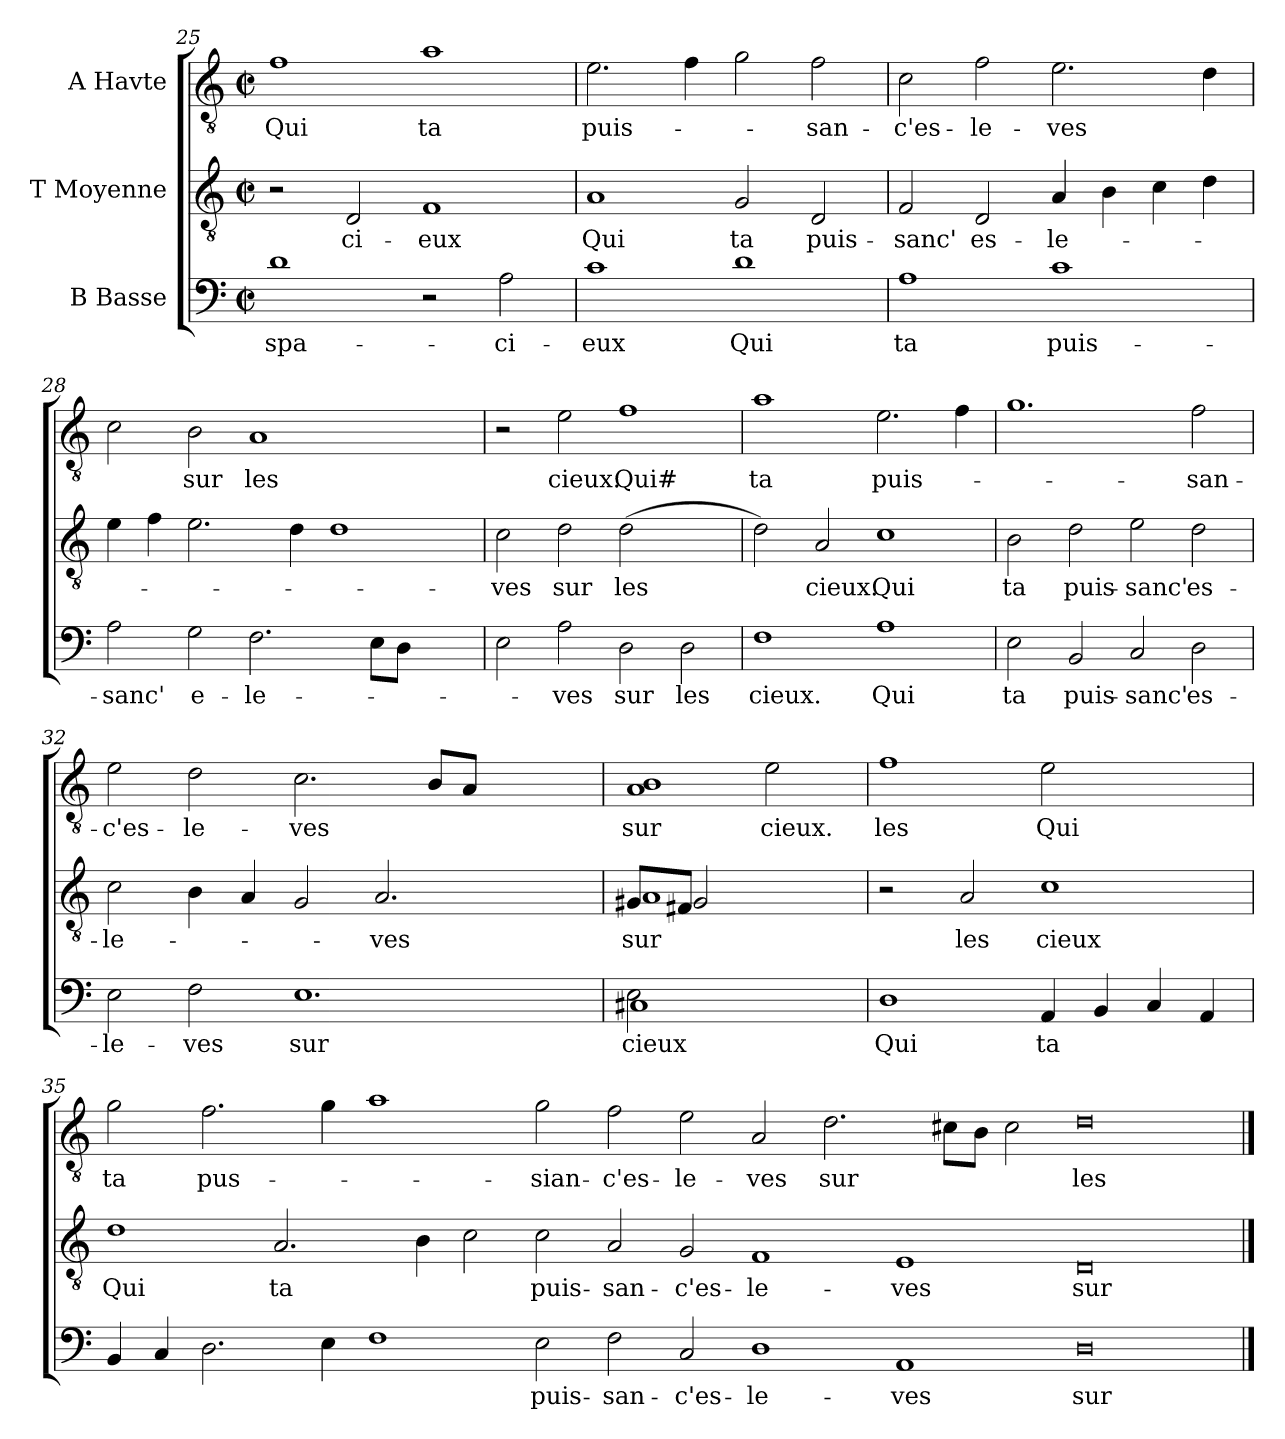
**kern	**text	**kern	**text	**kern	**text
*part3	*part3	*part2	*part2	*part1	*part1
*staff3	*staff3	*staff2	*staff2	*staff1	*staff1
*I"B Basse	*	*I"T Moyenne	*	*I"A Havte	*
*clefF4	*	*clefGv2	*	*clefGv2	*
*k[]	*	*k[]	*	*k[]	*
*C:	*	*C:	*	*C:	*
*M2/2	*	*M2/2	*	*M2/2	*
*met(c|)	*	*met(c|)	*	*met(c|)	*
=25	=25	=25	=25	=25	=25
!	!LO:LY:b	!	!	!	!LO:LY:b
1d	spa-	2r	.	1f	Qui
!	!	!	!LO:LY:b	!	!
.	.	2D/	ci-	.	.
!	!	!	!LO:LY:b	!	!LO:LY:b
2r	.	1F	-eux	1a	ta
!	!LO:LY:b	!	!	!	!
2A\	-ci-	.	.	.	.
=26	=26	=26	=26	=26	=26
!	!LO:LY:b	!	!LO:LY:b	!	!LO:LY:b
1c	-eux	1A	Qui	2.e\	puis-
.	.	.	.	4f\	.
!	!LO:LY:b	!	!LO:LY:b	!	!
1d	Qui	2G/	ta	2g\	.
!	!	!	!LO:LY:b	!	!LO:LY:b
.	.	2D/	puis-	2f\	-san-
=27	=27	=27	=27	=27	=27
!	!LO:LY:b	!	!LO:LY:b	!	!LO:LY:b
1A	ta	2F/	-sanc'	2c\	-c'es-
!	!	!	!LO:LY:b	!	!LO:LY:b
.	.	2D/	es-	2f\	-le-
!	!LO:LY:b	!	!LO:LY:b	!	!LO:LY:b
1c	puis-	4A/	-le-	2.e\	-ves
.	.	4B\	.	.	.
.	.	4c\	.	.	.
.	.	4d\	.	4d\	.
=28	=28	=28	=28	=28	=28
!	!LO:LY:b	!	!	!	!
2A\	-sanc'	4e\	.	2c\	.
.	.	4f\	.	.	.
!	!LO:LY:b	!	!	!	!LO:LY:b
2G\	e-	2.e\	.	2B\	sur
!	!LO:LY:b	!	!	!	!LO:LY:b
2.F\	-le-	.	.	1A	les
.	.	4d\	.	.	.
.	.	1d	.	.	.
8E\L	.	.	.	.	.
8D\J	.	.	.	.	.
2ryy	.	.	.	2ryy	.
=29	=29	=29	=29	=29	=29
!	!	!	!LO:LY:b	!	!
2E\	.	2c\	-ves	2r	.
!	!LO:LY:b	!	!LO:LY:b	!	!LO:LY:b:rj
2A\	-ves	2d\	sur	2e\	cieux.
!	!LO:LY:b	!	!LO:LY:b	!	!LO:LY:b
2D\	sur	(>2d\	les	1f	Qui#
!	!LO:LY:b	!	!	!	!
2D\	les	2ryy	.	.	.
!!LO:LB:g=z
=30	=30	=30	=30	=30	=30
!	!LO:LY:b	!	!	!	!LO:LY:b
1F	cieux.	2d\)	.	1a	ta
!	!	!	!LO:LY:b	!	!
.	.	2A/	cieux.	.	.
!	!LO:LY:b	!	!LO:LY:b	!	!LO:LY:b
1A	Qui	1c	Qui	2.e\	puis-
.	.	.	.	4f\	.
=31	=31	=31	=31	=31	=31
!	!LO:LY:b	!	!LO:LY:b	!	!
2E\	ta	2B\	ta	1.g	.
!	!LO:LY:b	!	!LO:LY:b	!	!
2BB/	puis-	2d\	puis-	.	.
!	!LO:LY:b	!	!LO:LY:b	!	!
2C/	-sanc'	2e\	-sanc'	.	.
!	!LO:LY:b	!	!LO:LY:b	!	!LO:LY:b
2D\	es-	2d\	es-	2f\	-san-
=32	=32	=32	=32	=32	=32
!	!LO:LY:b	!	!LO:LY:b	!	!LO:LY:b
2E\	-le-	2c\	-le-	2e\	-c'es-
!	!LO:LY:b	!	!	!	!LO:LY:b
2F\	-ves	4B\	.	2d\	-le-
.	.	4A/	.	.	.
!	!LO:LY:b	!	!	!	!LO:LY:b
1.E	sur	2G/	.	2.c\	-ves
!	!	!	!LO:LY:b	!	!
.	.	2.A/	-ves	.	.
.	.	.	.	8B/L	.
.	.	.	.	8A/J	.
.	.	.	.	2ryy	.
.	.	4ryy	.	.	.
=33	=33	=33	=33	=33	=33
!	!LO:LY:b	!	!	!	!
*^	*	*	*	*	*
!	!	!LO:LY:b	!	!LO:LY:b	!	!LO:LY:b
*	*	*	*^	*	*^	*
*	*	*	*	*^	*	*	*	*
2E\	1C#X	cieux	8G#/L	8ryy	1A	sur	1A 1B	2ryy	sur
.	.	.	8F#/J	2G#/	.	.	.	.	.
.	.	.	2.ryy	.	.	.	.	.	.
!	!	!	!	!	!	!	!	!	!LO:LY:b
2ryy	.	.	.	.	.	.	.	2e\	cieux.
.	.	.	.	4.ryy	.	.	.	.	.
*v	*v	*	*	*	*	*	*v	*v	*
*	*	*	*v	*v	*	*	*
=34	=34	=34	=34	=34	=34	=34
!	!LO:LY:b	!	!	!	!	!LO:LY:b
*	*	*v	*v	*	*	*
1D	Qui	2r	.	1f	les
!	!	!	!LO:LY:b	!	!
.	.	2A/	les	.	.
!	!LO:LY:b	!	!LO:LY:b	!	!LO:LY:b
4AA/	ta	1c	cieux	2e\	Qui
4BB/	.	.	.	.	.
4C/	.	.	.	2ryy	.
4AA/	.	.	.	.	.
!!LO:LB:g=z
=35	=35	=35	=35	=35	=35
!	!	!	!LO:LY:b	!	!LO:LY:b
4BB/	.	1d	Qui	2g\	ta
4C/	.	.	.	.	.
!	!	!	!	!	!LO:LY:b
2.D\	.	.	.	2.f\	pus-
!	!	!	!LO:LY:b	!	!
.	.	2.A/	ta	.	.
4E\	.	.	.	4g\	.
1F	.	.	.	1a	.
.	.	4B\	.	.	.
.	.	2c\	.	.	.
!	!LO:LY:b	!	!LO:LY:b	!	!LO:LY:b
2E\	puis-	2c\	puis-	2g\	-sian-
!	!LO:LY:b	!	!LO:LY:b	!	!LO:LY:b
2F\	-san-	2A/	-san-	2f\	-c'es-
!	!LO:LY:b:rj	!	!LO:LY:b:rj	!	!LO:LY:b:rj
2C/	-c'es-	2G/	-c'es-	2e\	-le-
!	!LO:LY:b	!	!LO:LY:b	!	!LO:LY:b
1D	-le-	1F	-le-	2A/	-ves
!	!	!	!	!	!LO:LY:b
.	.	.	.	2.d\	sur
!	!LO:LY:b	!	!LO:LY:b	!	!
1AA	-ves	1E	-ves	.	.
.	.	.	.	8c#\L	.
.	.	.	.	8B\J	.
.	.	.	.	2c#\	.
!	!LO:LY:b	!	!LO:LY:b	!	!LO:LY:b
0D	sur	0D	sur	0d	les
==	==	==	==	==	==
*-	*-	*-	*-	*-	*-
